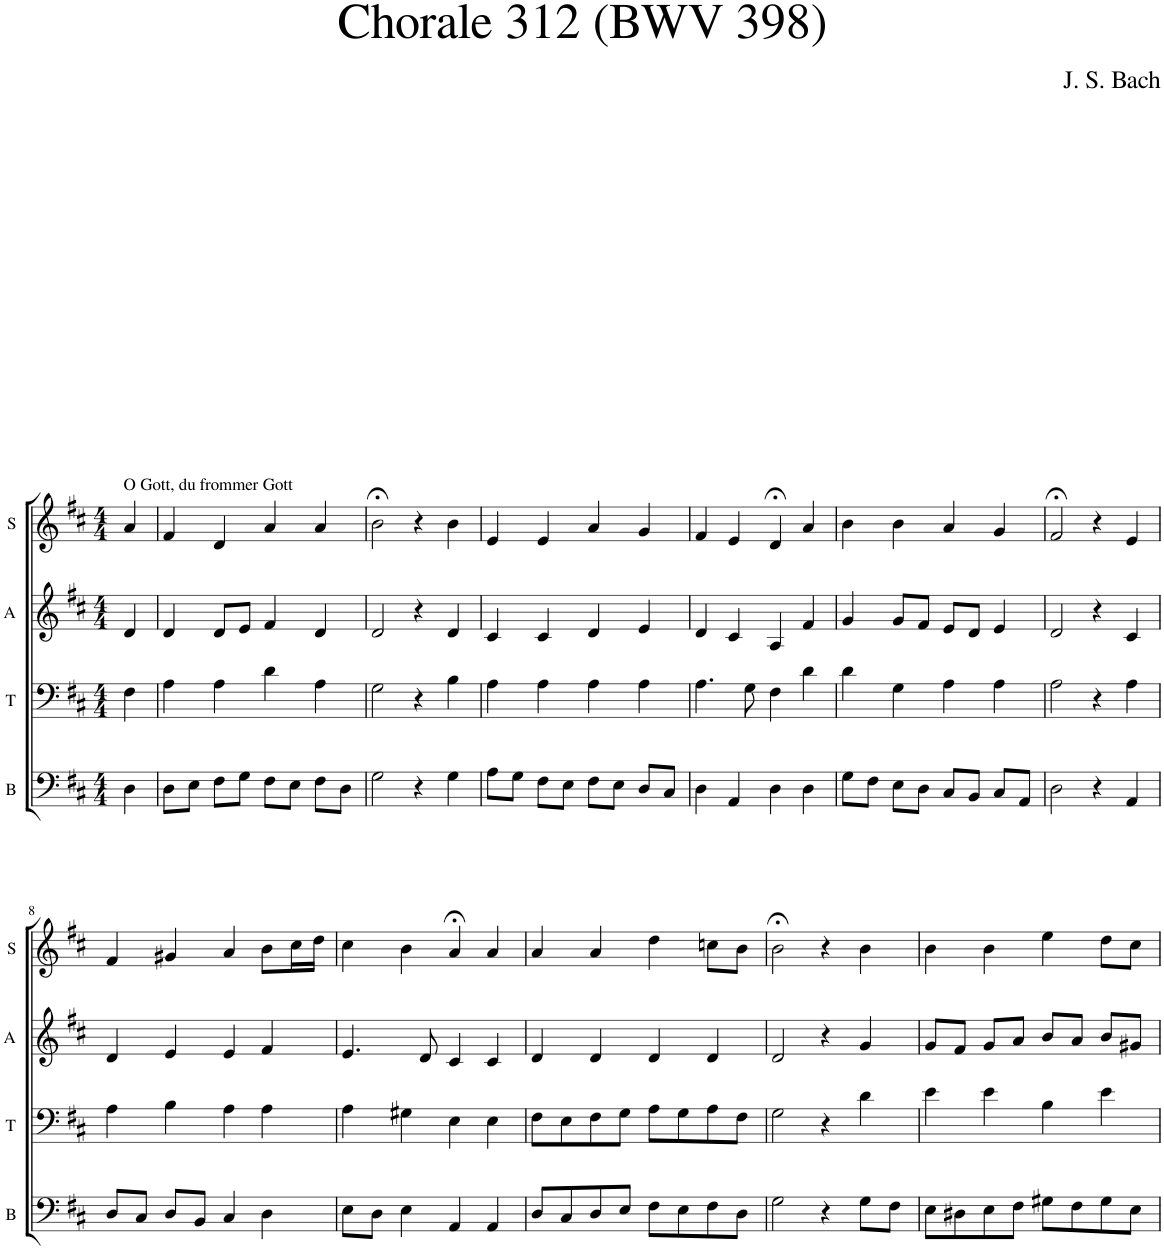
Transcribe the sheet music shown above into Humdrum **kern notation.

**kern	**kern	**kern	**kern
*part4	*part3	*part2	*part1
*staff4	*staff3	*staff2	*staff1
*I"B	*I"T	*I"A	*I"S
*I'B	*I'T	*I'A	*I'S
*clefF4	*clefF4	*clefG2	*clefG2
*k[f#c#]	*k[f#c#]	*k[f#c#]	*k[f#c#]
*M4/4	*M4/4	*M4/4	*M4/4
=1	=1	=1	=1
!	!	!	!LO:TX:a:t=O Gott, du frommer Gott
4D\	4F#\	4d/	4a/
=2	=2	=2	=2
8D\L	4A\	4d/	4f#/
8E\J	.	.	.
8F#\L	4A\	8d/L	4d/
8G\J	.	8e/J	.
8F#\L	4d\	4f#/	4a/
8E\J	.	.	.
8F#\L	4A\	4d/	4a/
8D\J	.	.	.
=3	=3	=3	=3
2G\	2G\	2d/	2b;<\
4r	4r	4r	4r
4G\	4B\	4d/	4b\
=4	=4	=4	=4
8A\L	4A\	4c#/	4e/
8G\J	.	.	.
8F#\L	4A\	4c#/	4e/
8E\J	.	.	.
8F#\L	4A\	4d/	4a/
8E\J	.	.	.
8D/L	4A\	4e/	4g/
8C#/J	.	.	.
=5	=5	=5	=5
4D\	4.A\	4d/	4f#/
4AA/	.	4c#/	4e/
.	8G\	.	.
4D\	4F#\	4A/	4d;</
4D\	4d\	4f#/	4a/
=6	=6	=6	=6
8G\L	4d\	4g/	4b\
8F#\J	.	.	.
8E\L	4G\	8g/L	4b\
8D\J	.	8f#/J	.
8C#/L	4A\	8e/L	4a/
8BB/J	.	8d/J	.
8C#/L	4A\	4e/	4g/
8AA/J	.	.	.
=7	=7	=7	=7
2D\	2A\	2d/	2f#;</
4r	4r	4r	4r
4AA/	4A\	4c#/	4e/
!!LO:LB:g=z
=8	=8	=8	=8
8D/L	4A\	4d/	4f#/
8C#/J	.	.	.
8D/L	4B\	4e/	4g#X/
8BB/J	.	.	.
4C#/	4A\	4e/	4a/
4D\	4A\	4f#/	8b\L
.	.	.	16cc#\L
.	.	.	16dd\JJ
=9	=9	=9	=9
8E\L	4A\	4.e/	4cc#\
8D\J	.	.	.
4E\	4G#X\	.	4b\
.	.	8d/	.
4AA/	4E\	4c#/	4a;</
4AA/	4E\	4c#/	4a/
=10	=10	=10	=10
8D/L	8F#\L	4d/	4a/
8C#/	8E\	.	.
8D/	8F#\	4d/	4a/
8E/J	8G\J	.	.
8F#\L	8A\L	4d/	4dd\
8E\	8G\	.	.
8F#\	8A\	4d/	8ccn\L
8D\J	8F#\J	.	8b\J
=11	=11	=11	=11
2G\	2G\	2d/	2b;<\
4r	4r	4r	4r
8G\L	4d\	4g/	4b\
8F#\J	.	.	.
=12	=12	=12	=12
8E\L	4e\	8g/L	4b\
8D#X\	.	8f#/J	.
8E\	4e\	8g/L	4b\
8F#\J	.	8a/J	.
8G#X\L	4B\	8b/L	4ee\
8F#\	.	8a/J	.
8G#\	4e\	8b/L	8dd\L
8E\J	.	8g#X/J	8cc#\J
=	=	=	=
*-	*-	*-	*-
